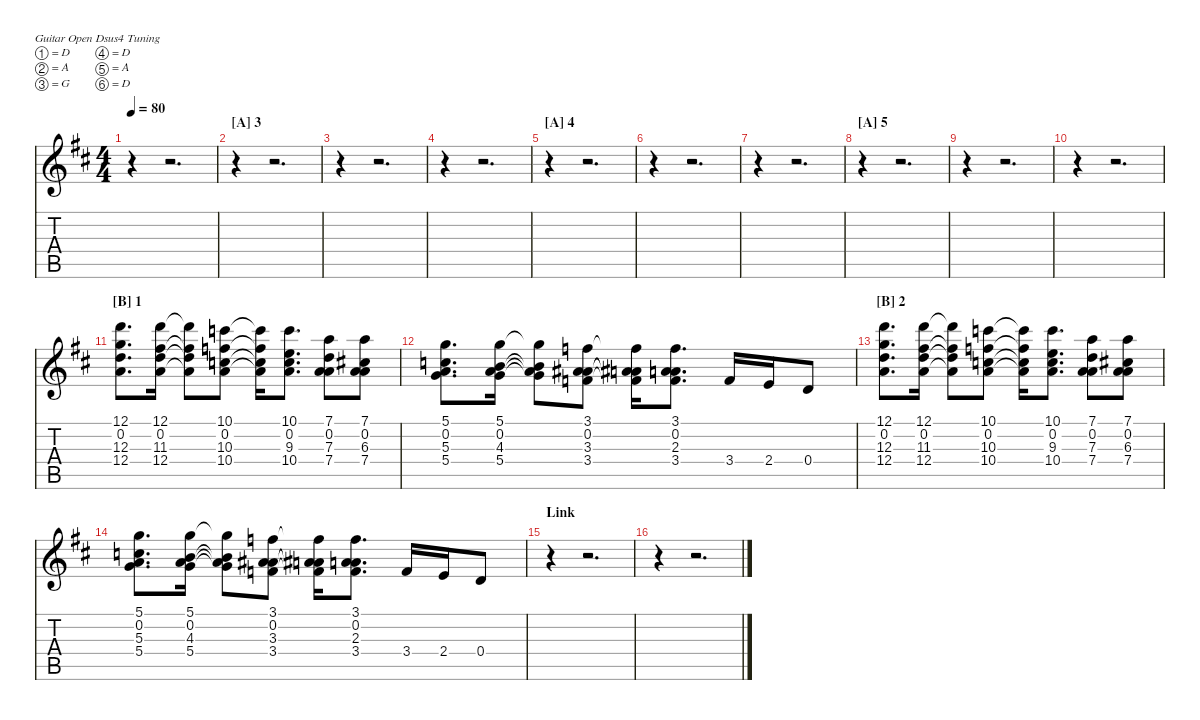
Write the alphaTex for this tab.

\hideDynamics
\bracketExtendMode nobrackets
\singleTrackTrackNamePolicy hidden
\multiTrackTrackNamePolicy hidden
\otherSystemsTrackNameOrientation horizontal
\track ("Guitar 2" "E-Gt") {solo instrument distortionguitar}
\staff {score tabs}
\tuning (D4 A3 G3 D3 A2 D2)
\ts (4 4)
\tempo 80
\clef g2
\ks d
r.4{dy f beam Down} r.2{d beam Down} |
\section ("A" "3")
r.4{beam Down} r.2{d beam Down} |
r.4{beam Down} r.2{d beam Down} |
r.4{beam Down} r.2{d beam Down} |
\section ("A" "4")
r.4{beam Down} r.2{d beam Down} |
r.4{beam Down} r.2{d beam Down} |
r.4{beam Down} r.2{d beam Down} |
\section ("A" "5")
r.4{beam Down} r.2{d beam Down} |
r.4{beam Down} r.2{d beam Down} |
r.4{beam Down} r.2{d beam Down} |
\section ("B" "1")
(12.1{acc forcenatural} 0.2{acc forcenatural} 12.3{acc forcenatural} 12.4{acc forcenatural}).8{d beam Down} (12.1{acc forcenatural} 0.2{acc forcenatural} 11.3{acc #} 12.4{acc forcenatural}).16{beam Down} (12.1{t acc forcenatural} 0.2{t acc forcenatural} 11.3{t acc #} 12.4{t acc forcenatural}).8{beam Down} (10.1{acc forcenatural} 0.2{acc forcenatural} 10.3{acc forcenatural} 10.4{acc forcenatural}).8{beam Down} (10.1{t acc forcenatural} 0.2{t acc forcenatural} 10.3{t acc forcenatural} 10.4{t acc forcenatural}).16{beam Down} (10.1{acc forcenatural} 0.2{acc forcenatural} 9.3{acc forcenatural} 10.4{acc forcenatural}).8{d beam Down} (7.1{acc forcenatural} 0.2{acc forcenatural} 7.3{acc forcenatural} 7.4{acc forcenatural}).8{beam Down} (7.1{acc forcenatural} 0.2{acc forcenatural} 6.3{acc #} 7.4{acc forcenatural}).8{beam Down} |
(5.1{acc forcenatural} 0.2{acc forcenatural} 5.3{acc forcenatural} 5.4{acc forcenatural}).8{d beam Down} (5.1{acc forcenatural} 0.2{acc forcenatural} 4.3{acc forcenatural} 5.4{acc forcenatural}).16{beam Down} (5.1{t acc forcenatural} 0.2{t acc forcenatural} 4.3{t acc forcenatural} 5.4{t acc forcenatural}).8{beam Down} (3.1{acc forcenatural} 0.2{acc forcenatural} 3.3{acc #} 3.4{acc forcenatural}).8{beam Down} (3.1{t acc forcenatural} 0.2{t acc forcenatural} 3.3{t acc #} 3.4{t acc forcenatural}).16{beam Down} (3.1{acc forcenatural} 0.2{acc forcenatural} 2.3{acc forcenatural} 3.4{acc forcenatural}).8{d beam Down} 3.4{acc forcenatural}.16{beam Up} 2.4{acc forcenatural}.16{beam Up} 0.4{acc forcenatural}.8{beam Up} |
\section ("B" "2")
(12.1{acc forcenatural} 0.2{acc forcenatural} 12.3{acc forcenatural} 12.4{acc forcenatural}).8{d beam Down} (12.1{acc forcenatural} 0.2{acc forcenatural} 11.3{acc #} 12.4{acc forcenatural}).16{beam Down} (12.1{t acc forcenatural} 0.2{t acc forcenatural} 11.3{t acc #} 12.4{t acc forcenatural}).8{beam Down} (10.1{acc forcenatural} 0.2{acc forcenatural} 10.3{acc forcenatural} 10.4{acc forcenatural}).8{beam Down} (10.1{t acc forcenatural} 0.2{t acc forcenatural} 10.3{t acc forcenatural} 10.4{t acc forcenatural}).16{beam Down} (10.1{acc forcenatural} 0.2{acc forcenatural} 9.3{acc forcenatural} 10.4{acc forcenatural}).8{d beam Down} (7.1{acc forcenatural} 0.2{acc forcenatural} 7.3{acc forcenatural} 7.4{acc forcenatural}).8{beam Down} (7.1{acc forcenatural} 0.2{acc forcenatural} 6.3{acc #} 7.4{acc forcenatural}).8{beam Down} |
(5.1{acc forcenatural} 0.2{acc forcenatural} 5.3{acc forcenatural} 5.4{acc forcenatural}).8{d beam Down} (5.1{acc forcenatural} 0.2{acc forcenatural} 4.3{acc forcenatural} 5.4{acc forcenatural}).16{beam Down} (5.1{t acc forcenatural} 0.2{t acc forcenatural} 4.3{t acc forcenatural} 5.4{t acc forcenatural}).8{beam Down} (3.1{acc forcenatural} 0.2{acc forcenatural} 3.3{acc #} 3.4{acc forcenatural}).8{beam Down} (3.1{t acc forcenatural} 0.2{t acc forcenatural} 3.3{t acc #} 3.4{t acc forcenatural}).16{beam Down} (3.1{acc forcenatural} 0.2{acc forcenatural} 2.3{acc forcenatural} 3.4{acc forcenatural}).8{d beam Down} 3.4{acc forcenatural}.16{beam Up} 2.4{acc forcenatural}.16{beam Up} 0.4{acc forcenatural}.8{beam Up} |
\section ("" "Link")
r.4{beam Down} r.2{d beam Down} |
r.4{beam Down} r.2{d beam Down}
